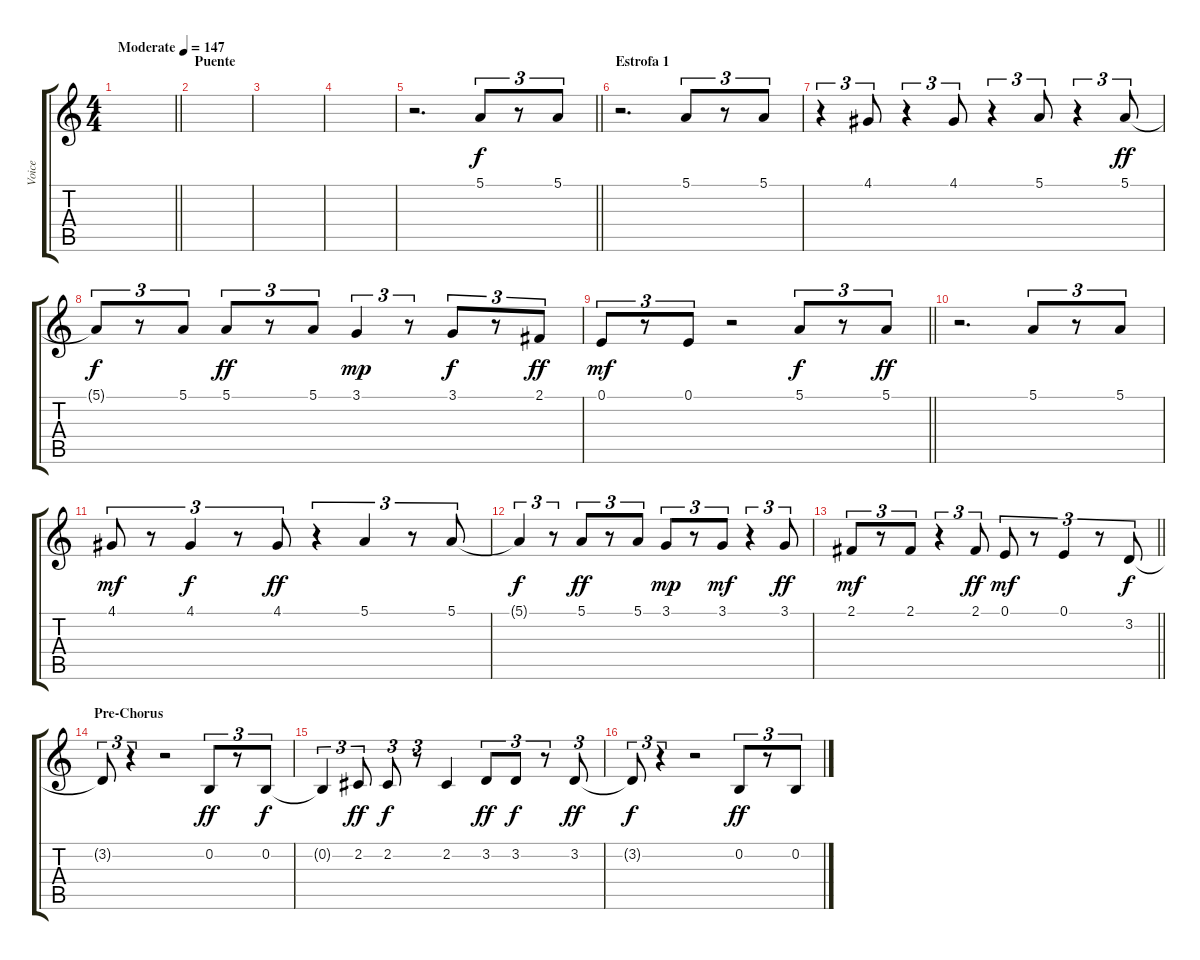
\track ("Voice" "Voice") {instrument altosax}
\staff {score tabs}
\tuning (E4 B3 G3 D3 A2 E2) {hide}
\ts (4 4)
\tempo (147 "Moderate")
\clef g2
\barLineRight lightlight
\ks c
|
\section ("" "Puente")
|
|
|
\barLineRight lightlight
r.2{d} 5.1.8{tu (3 2)} r.8{tu (3 2)} 5.1.8{tu (3 2)} |
\section ("" "Estrofa 1")
r.2{d} 5.1.8{tu (3 2)} r.8{tu (3 2)} 5.1.8{tu (3 2)} |
r.4{tu (3 2)} 4.1.8{tu (3 2) dy f} r.4{tu (3 2)} 4.1.8{tu (3 2)} r.4{tu (3 2)} 5.1.8{tu (3 2)} r.4{tu (3 2)} 5.1.8{tu (3 2) dy ff} |
5.1{t}.8{tu (3 2) dy f} r.8{tu (3 2)} 5.1.8{tu (3 2)} 5.1.8{tu (3 2) dy ff} r.8{tu (3 2)} 5.1.8{tu (3 2)} 3.1.4{tu (3 2) dy mp} r.8{tu (3 2)} 3.1.8{tu (3 2) dy f} r.8{tu (3 2)} 2.1.8{tu (3 2) dy ff} |
\barLineRight lightlight
0.1.8{tu (3 2) dy mf} r.8{tu (3 2)} 0.1.8{tu (3 2)} r.2 5.1.8{tu (3 2) dy f} r.8{tu (3 2)} 5.1.8{tu (3 2) dy ff} |
r.2{d} 5.1.8{tu (3 2)} r.8{tu (3 2)} 5.1.8{tu (3 2)} |
4.1.8{tu (3 2) dy mf} r.8{tu (3 2)} 4.1.4{tu (3 2) dy f} r.8{tu (3 2)} 4.1.8{tu (3 2) dy ff} r.4{tu (3 2)} 5.1.4{tu (3 2)} r.8{tu (3 2)} 5.1.8{tu (3 2)} |
5.1{t}.4{tu (3 2) dy f} r.8{tu (3 2)} 5.1.8{tu (3 2) dy ff} r.8{tu (3 2)} 5.1.8{tu (3 2)} 3.1.8{tu (3 2) dy mp} r.8{tu (3 2)} 3.1.8{tu (3 2) dy mf} r.4{tu (3 2)} 3.1.8{tu (3 2) dy ff} |
\barLineRight lightlight
2.1.8{tu (3 2) dy mf} r.8{tu (3 2)} 2.1.8{tu (3 2)} r.4{tu (3 2)} 2.1.8{tu (3 2) dy ff} 0.1.8{tu (3 2) dy mf} r.8{tu (3 2)} 0.1.4{tu (3 2)} r.8{tu (3 2)} 3.2.8{tu (3 2) dy f} |
\section ("" "Pre-Chorus")
3.2{t}.8{tu (3 2)} r.4{tu (3 2)} r.2 0.2.8{tu (3 2) dy ff} r.8{tu (3 2)} 0.2.8{tu (3 2) dy f} |
0.2{t}.4{tu (3 2)} 2.2.8{tu (3 2) dy ff} 2.2.8{tu (3 2) dy f} r.8{tu (3 2)} 2.2.4 3.2.8{tu (3 2) dy ff} 3.2.8{tu (3 2) dy f} r.8{tu (3 2)} 3.2.8{tu (3 2) dy ff} |
3.2{t}.8{tu (3 2) dy f} r.4{tu (3 2)} r.2 0.2.8{tu (3 2) dy ff} r.8{tu (3 2)} 0.2.8{tu (3 2)}
